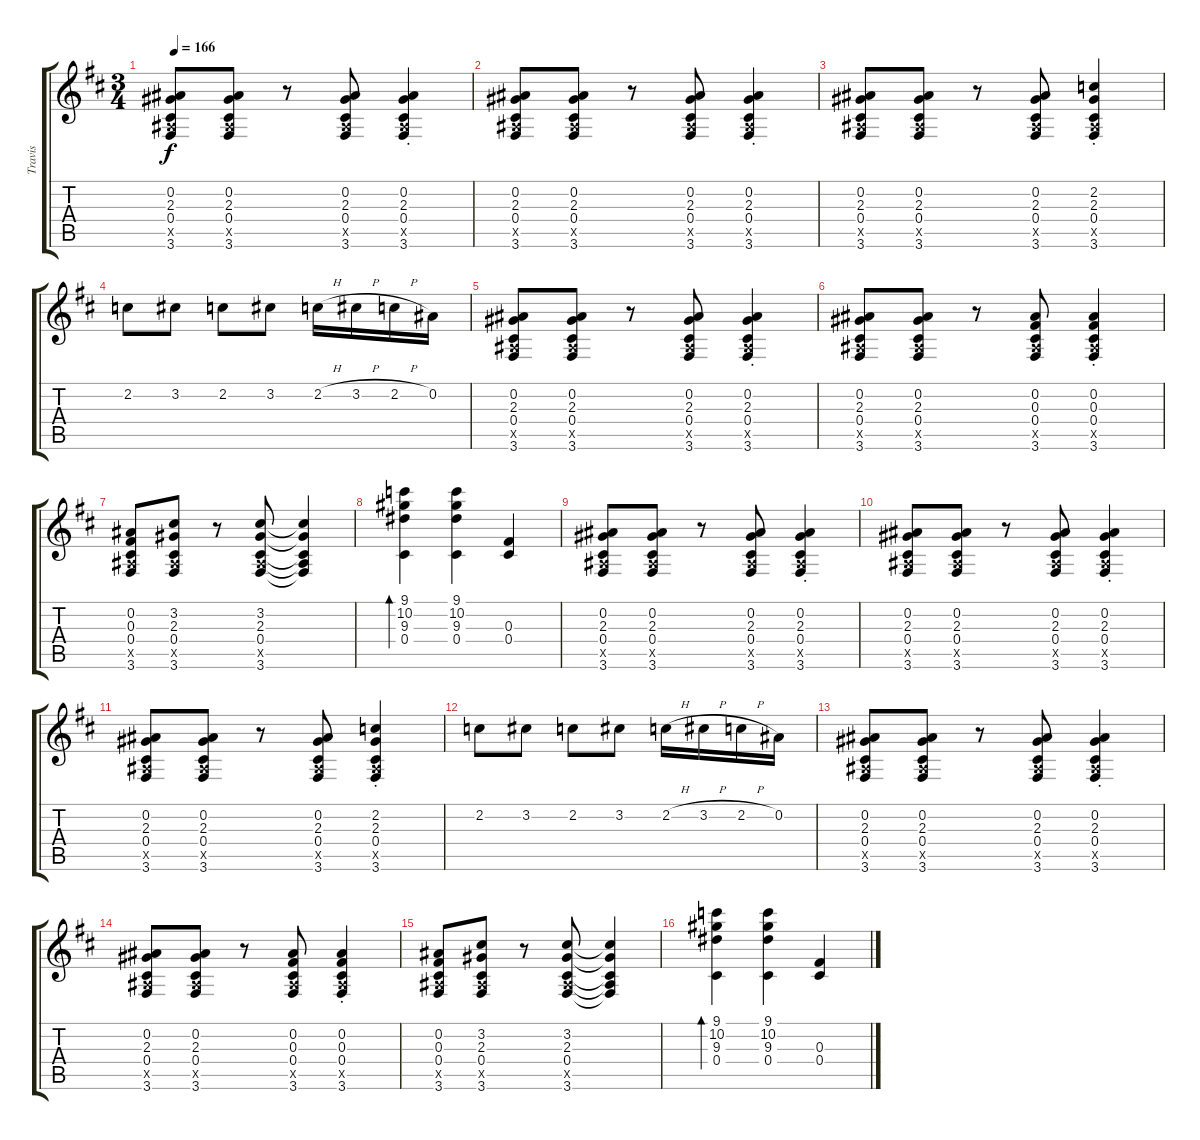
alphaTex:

\track ("Travis" "Travis") {instrument distortionguitar}
\staff {score tabs}
\tuning (Eb4 Bb3 Gb3 Db3 Ab2 Eb2) {hide}
\ts (3 4)
\tempo 166
\clef g2
\ks d
(0.2 2.3 0.4 2.5{x} 3.6).8{dy f} (0.2 2.3 0.4 2.5{x} 3.6).8 r.8 (0.2 2.3 0.4 2.5{x} 3.6).8 (0.2{st} 2.3{st} 0.4{st} 2.5{st x} 3.6{st}).4 |
(0.2 2.3 0.4 2.5{x} 3.6).8 (0.2 2.3 0.4 2.5{x} 3.6).8 r.8 (0.2 2.3 0.4 2.5{x} 3.6).8 (0.2{st} 2.3{st} 0.4{st} 2.5{st x} 3.6{st}).4 |
(0.2 2.3 0.4 2.5{x} 3.6).8 (0.2 2.3 0.4 2.5{x} 3.6).8 r.8 (0.2 2.3 0.4 2.5{x} 3.6).8 (2.2{st} 2.3{st} 0.4{st} 2.5{st x} 3.6{st}).4 |
2.2.8 3.2.8 2.2.8 3.2.8 2.2{h}.16 3.2{h}.16 2.2{h}.16 0.2.16 |
(0.2 2.3 0.4 2.5{x} 3.6).8 (0.2 2.3 0.4 2.5{x} 3.6).8 r.8 (0.2 2.3 0.4 2.5{x} 3.6).8 (0.2{st} 2.3{st} 0.4{st} 2.5{st x} 3.6{st}).4 |
(0.2 2.3 0.4 2.5{x} 3.6).8 (0.2 2.3 0.4 2.5{x} 3.6).8 r.8 (0.2 0.3 0.4 2.5{x} 3.6).8 (0.2{st} 0.3{st} 0.4{st} 2.5{st x} 3.6{st}).4 |
(0.2 0.3 0.4 2.5{x} 3.6).8 (3.2 2.3 0.4 2.5{x} 3.6).8 r.8 (3.2 2.3 0.4 2.5{x} 3.6).8 (3.2{t} 2.3{t} 0.4{t} 2.5{t} 3.6{t}).4 |
(9.1 10.2 9.3 0.4).4{bd 120} (9.1 10.2 9.3 0.4).4 (0.3 0.4).4 |
(0.2 2.3 0.4 2.5{x} 3.6).8 (0.2 2.3 0.4 2.5{x} 3.6).8 r.8 (0.2 2.3 0.4 2.5{x} 3.6).8 (0.2{st} 2.3{st} 0.4{st} 2.5{st x} 3.6{st}).4 |
(0.2 2.3 0.4 2.5{x} 3.6).8 (0.2 2.3 0.4 2.5{x} 3.6).8 r.8 (0.2 2.3 0.4 2.5{x} 3.6).8 (0.2{st} 2.3{st} 0.4{st} 2.5{st x} 3.6{st}).4 |
(0.2 2.3 0.4 2.5{x} 3.6).8 (0.2 2.3 0.4 2.5{x} 3.6).8 r.8 (0.2 2.3 0.4 2.5{x} 3.6).8 (2.2{st} 2.3{st} 0.4{st} 2.5{st x} 3.6{st}).4 |
2.2.8 3.2.8 2.2.8 3.2.8 2.2{h}.16 3.2{h}.16 2.2{h}.16 0.2.16 |
(0.2 2.3 0.4 2.5{x} 3.6).8 (0.2 2.3 0.4 2.5{x} 3.6).8 r.8 (0.2 2.3 0.4 2.5{x} 3.6).8 (0.2{st} 2.3{st} 0.4{st} 2.5{st x} 3.6{st}).4 |
(0.2 2.3 0.4 2.5{x} 3.6).8 (0.2 2.3 0.4 2.5{x} 3.6).8 r.8 (0.2 0.3 0.4 2.5{x} 3.6).8 (0.2{st} 0.3{st} 0.4{st} 2.5{st x} 3.6{st}).4 |
(0.2 0.3 0.4 2.5{x} 3.6).8 (3.2 2.3 0.4 2.5{x} 3.6).8 r.8 (3.2 2.3 0.4 2.5{x} 3.6).8 (3.2{t} 2.3{t} 0.4{t} 2.5{t} 3.6{t}).4 |
(9.1 10.2 9.3 0.4).4{bd 120} (9.1 10.2 9.3 0.4).4 (0.3 0.4).4
